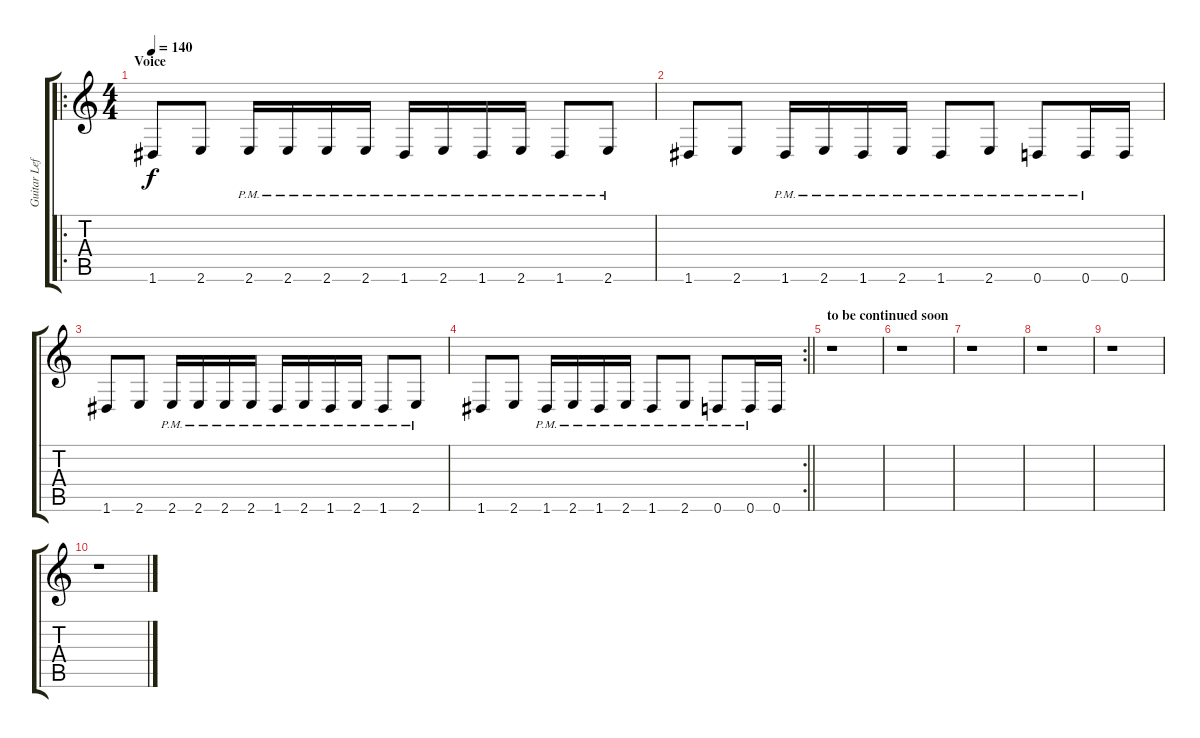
\track ("Guitar Left" "Guitar Lef") {instrument distortionguitar}
\staff {score tabs}
\tuning (D4 A3 F3 C3 G2 D2) {hide}
\ro
\ts (4 4)
\section ("" "Voice")
\tempo 140
\clef g2
\ks c
1.6.8{dy f} 2.6.8 2.6{pm}.16 2.6{pm}.16 2.6{pm}.16 2.6{pm}.16 1.6{pm}.16 2.6{pm}.16 1.6{pm}.16 2.6{pm}.16 1.6{pm}.8 2.6{pm}.8 |
1.6.8 2.6.8 1.6{pm}.16 2.6{pm}.16 1.6{pm}.16 2.6{pm}.16 1.6{pm}.8 2.6{pm}.8 0.6{pm}.8 0.6{pm}.16 0.6.16 |
1.6.8 2.6.8 2.6{pm}.16 2.6{pm}.16 2.6{pm}.16 2.6{pm}.16 1.6{pm}.16 2.6{pm}.16 1.6{pm}.16 2.6{pm}.16 1.6{pm}.8 2.6{pm}.8 |
\rc 2
\barLineRight lightlight
1.6.8 2.6.8 1.6{pm}.16 2.6{pm}.16 1.6{pm}.16 2.6{pm}.16 1.6{pm}.8 2.6{pm}.8 0.6{pm}.8 0.6{pm}.16 0.6.16 |
\section ("" "to be continued soon")
r.1 |
r.1 |
r.1 |
r.1 |
r.1 |
r.1
